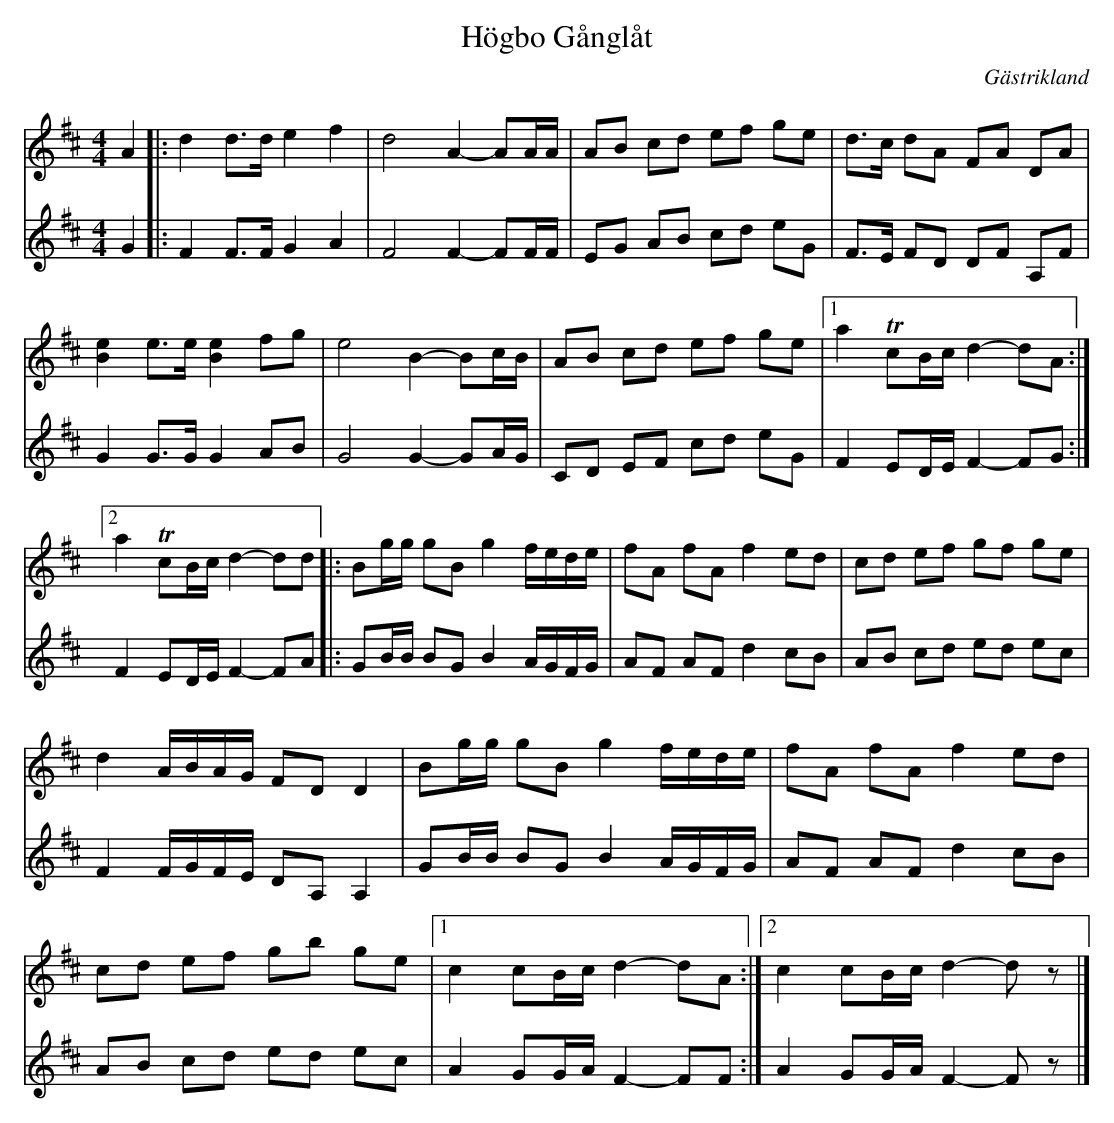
X:1
T:Högbo Gånglåt
M:4/4
L:1/8
O:Gästrikland
K:D
V:1
A2 |: d2 d>de2 f2 | d4 A2- AA/A/ | AB cd ef ge | d>c dA FA DA |
[B2e2] e>e[B2e2] fg | e4 B2- Bc/B/ | AB cd ef ge |1 a2 TcB/c/d2- dA :|
[2 a2 TcB/c/d2- dd |: Bg/g/ gBg2 f/e/d/e/ | fA fAf2 ed | cd ef gf ge |
d2 A/B/A/G/ FDD2 | Bg/g/ gBg2 f/e/d/e/ | fA fAf2 ed |
cd ef gb ge |1 c2 cB/c/d2- dA :|2 c2 cB/c/d2- d z |]
V:2
G2 |: F2 F>FG2 A2 | F4 F2- FF/F/ | EG AB cd eG | F>E FD DF A,F |
G2 G>GG2 AB | G4 G2- GA/G/ | CD EF cd eG |1 F2 ED/E/F2- FG :|
[2F2 ED/E/F2- FA |: GB/B/ BGB2 A/G/F/G/ | AF AFd2 cB | AB cd ed ec |
F2 F/G/F/E/ DA,A,2 | GB/B/ BGB2 A/G/F/G/ | AF AFd2 cB |
AB cd ed ec |1 A2 GG/A/F2- FF :|2 A2 GG/A/F2- F z |]
